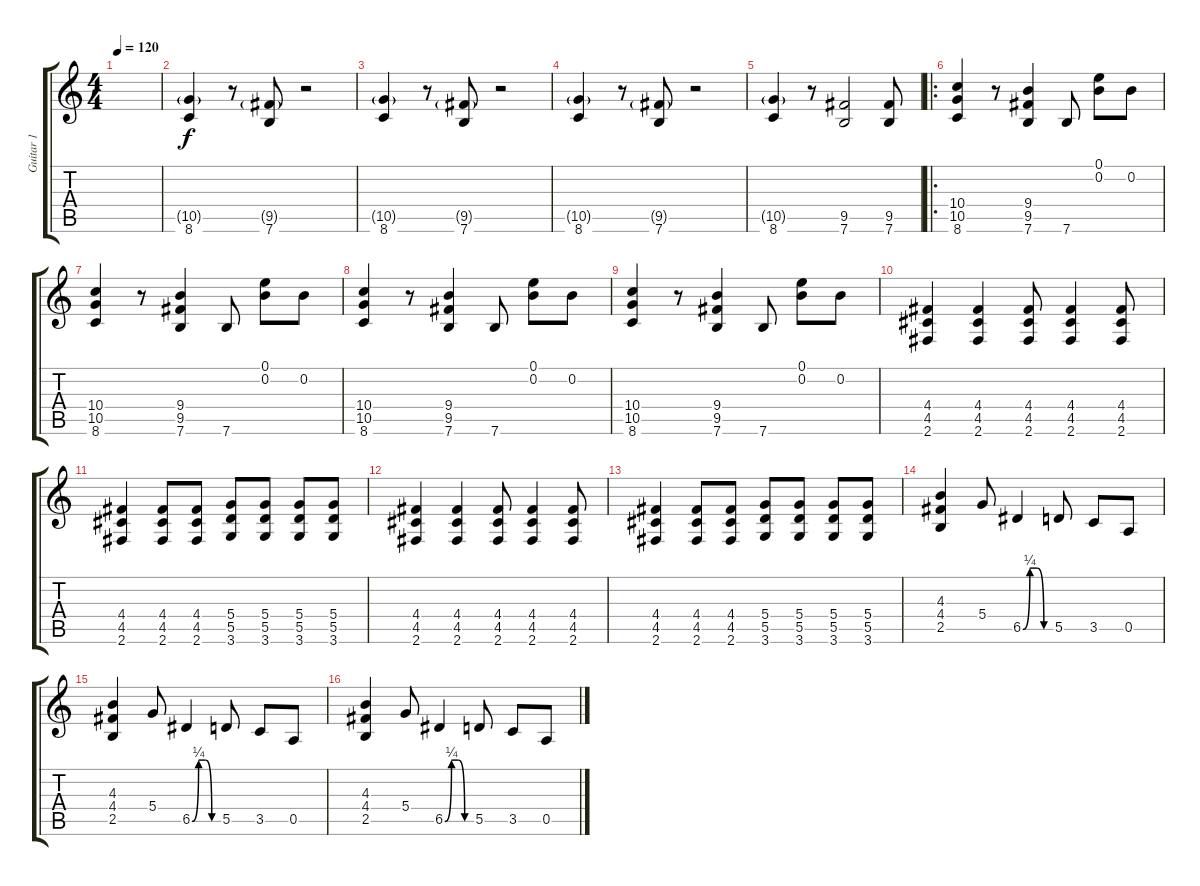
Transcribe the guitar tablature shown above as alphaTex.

\track ("Guitar 1" "Guitar 1") {instrument distortionguitar}
\staff {score tabs}
\tuning (E4 B3 G3 D3 A2 E2) {hide}
\ts (4 4)
\tempo 120
\clef g2
\ks c
|
(10.5{g} 8.6).4 r.8 (9.5{g} 7.6).8 r.2 |
(10.5{g} 8.6).4 r.8 (9.5{g} 7.6).8 r.2 |
(10.5{g} 8.6).4 r.8 (9.5{g} 7.6).8 r.2 |
(10.5{g} 8.6).4 r.8 (9.5 7.6).2{dy f} (9.5 7.6).8 |
\ro
(10.4 10.5 8.6).4 r.8 (9.4 9.5 7.6).4 7.6.8 (0.1 0.2).8 0.2.8 |
(10.4 10.5 8.6).4 r.8 (9.4 9.5 7.6).4 7.6.8 (0.1 0.2).8 0.2.8 |
(10.4 10.5 8.6).4 r.8 (9.4 9.5 7.6).4 7.6.8 (0.1 0.2).8 0.2.8 |
(10.4 10.5 8.6).4 r.8 (9.4 9.5 7.6).4 7.6.8 (0.1 0.2).8 0.2.8 |
(4.4 4.5 2.6).4 (4.4 4.5 2.6).4 (4.4 4.5 2.6).8 (4.4 4.5 2.6).4 (4.4 4.5 2.6).8 |
(4.4 4.5 2.6).4 (4.4 4.5 2.6).8 (4.4 4.5 2.6).8 (5.4 5.5 3.6).8 (5.4 5.5 3.6).8 (5.4 5.5 3.6).8 (5.4 5.5 3.6).8 |
(4.4 4.5 2.6).4 (4.4 4.5 2.6).4 (4.4 4.5 2.6).8 (4.4 4.5 2.6).4 (4.4 4.5 2.6).8 |
(4.4 4.5 2.6).4 (4.4 4.5 2.6).8 (4.4 4.5 2.6).8 (5.4 5.5 3.6).8 (5.4 5.5 3.6).8 (5.4 5.5 3.6).8 (5.4 5.5 3.6).8 |
(4.3 4.4 2.5).4 5.4.8 6.5{be (custom 0 0 15 1 30 1 45 0 60 0)}.4 5.5.8 3.5.8 0.5.8 |
(4.3 4.4 2.5).4 5.4.8 6.5{be (custom 0 0 15 1 30 1 45 0 60 0)}.4 5.5.8 3.5.8 0.5.8 |
(4.3 4.4 2.5).4 5.4.8 6.5{be (custom 0 0 15 1 30 1 45 0 60 0)}.4 5.5.8 3.5.8 0.5.8
